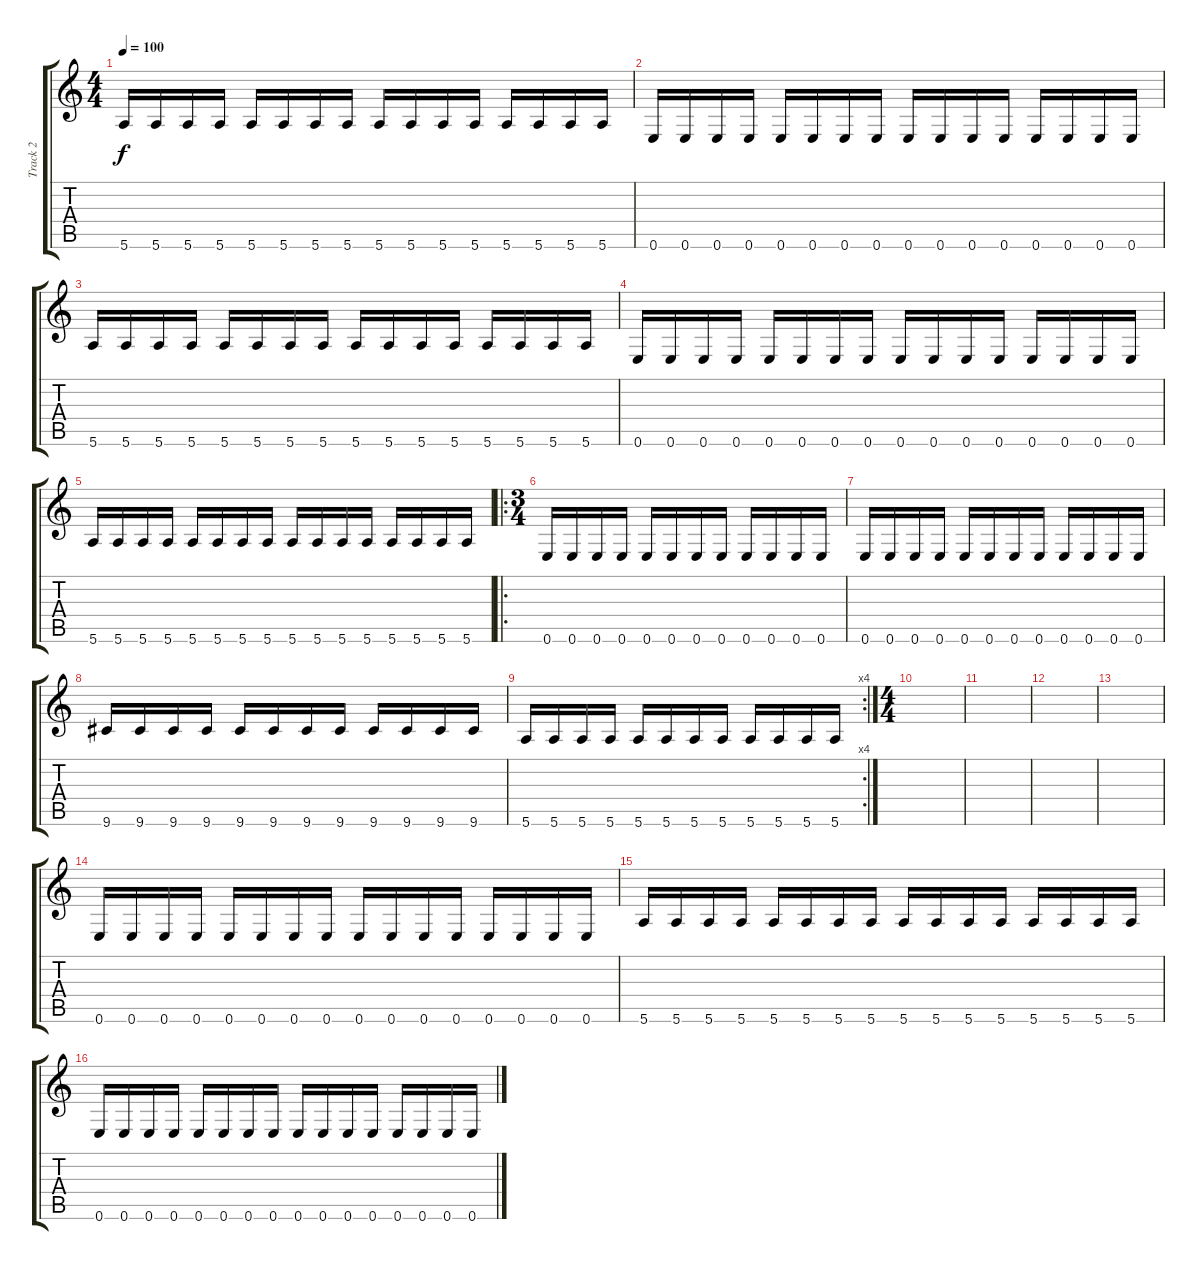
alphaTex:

\track ("Track 2" "Track 2") {instrument electricbasspick}
\staff {score tabs}
\tuning (E4 B3 G3 D3 A2 E2) {hide}
\ts (4 4)
\tempo 100
\clef g2
\ks c
5.6.16{dy f} 5.6.16 5.6.16 5.6.16 5.6.16 5.6.16 5.6.16 5.6.16 5.6.16 5.6.16 5.6.16 5.6.16 5.6.16 5.6.16 5.6.16 5.6.16 |
0.6.16 0.6.16 0.6.16 0.6.16 0.6.16 0.6.16 0.6.16 0.6.16 0.6.16 0.6.16 0.6.16 0.6.16 0.6.16 0.6.16 0.6.16 0.6.16 |
5.6.16 5.6.16 5.6.16 5.6.16 5.6.16 5.6.16 5.6.16 5.6.16 5.6.16 5.6.16 5.6.16 5.6.16 5.6.16 5.6.16 5.6.16 5.6.16 |
0.6.16 0.6.16 0.6.16 0.6.16 0.6.16 0.6.16 0.6.16 0.6.16 0.6.16 0.6.16 0.6.16 0.6.16 0.6.16 0.6.16 0.6.16 0.6.16 |
5.6.16 5.6.16 5.6.16 5.6.16 5.6.16 5.6.16 5.6.16 5.6.16 5.6.16 5.6.16 5.6.16 5.6.16 5.6.16 5.6.16 5.6.16 5.6.16 |
\ro
\ts (3 4)
0.6.16 0.6.16 0.6.16 0.6.16 0.6.16 0.6.16 0.6.16 0.6.16 0.6.16 0.6.16 0.6.16 0.6.16 |
0.6.16 0.6.16 0.6.16 0.6.16 0.6.16 0.6.16 0.6.16 0.6.16 0.6.16 0.6.16 0.6.16 0.6.16 |
9.6.16 9.6.16 9.6.16 9.6.16 9.6.16 9.6.16 9.6.16 9.6.16 9.6.16 9.6.16 9.6.16 9.6.16 |
\rc 4
5.6.16 5.6.16 5.6.16 5.6.16 5.6.16 5.6.16 5.6.16 5.6.16 5.6.16 5.6.16 5.6.16 5.6.16 |
\ts (4 4)
|
|
|
|
0.6.16 0.6.16 0.6.16 0.6.16 0.6.16 0.6.16 0.6.16 0.6.16 0.6.16 0.6.16 0.6.16 0.6.16 0.6.16 0.6.16 0.6.16 0.6.16 |
5.6.16 5.6.16 5.6.16 5.6.16 5.6.16 5.6.16 5.6.16 5.6.16 5.6.16 5.6.16 5.6.16 5.6.16 5.6.16 5.6.16 5.6.16 5.6.16 |
0.6.16 0.6.16 0.6.16 0.6.16 0.6.16 0.6.16 0.6.16 0.6.16 0.6.16 0.6.16 0.6.16 0.6.16 0.6.16 0.6.16 0.6.16 0.6.16
